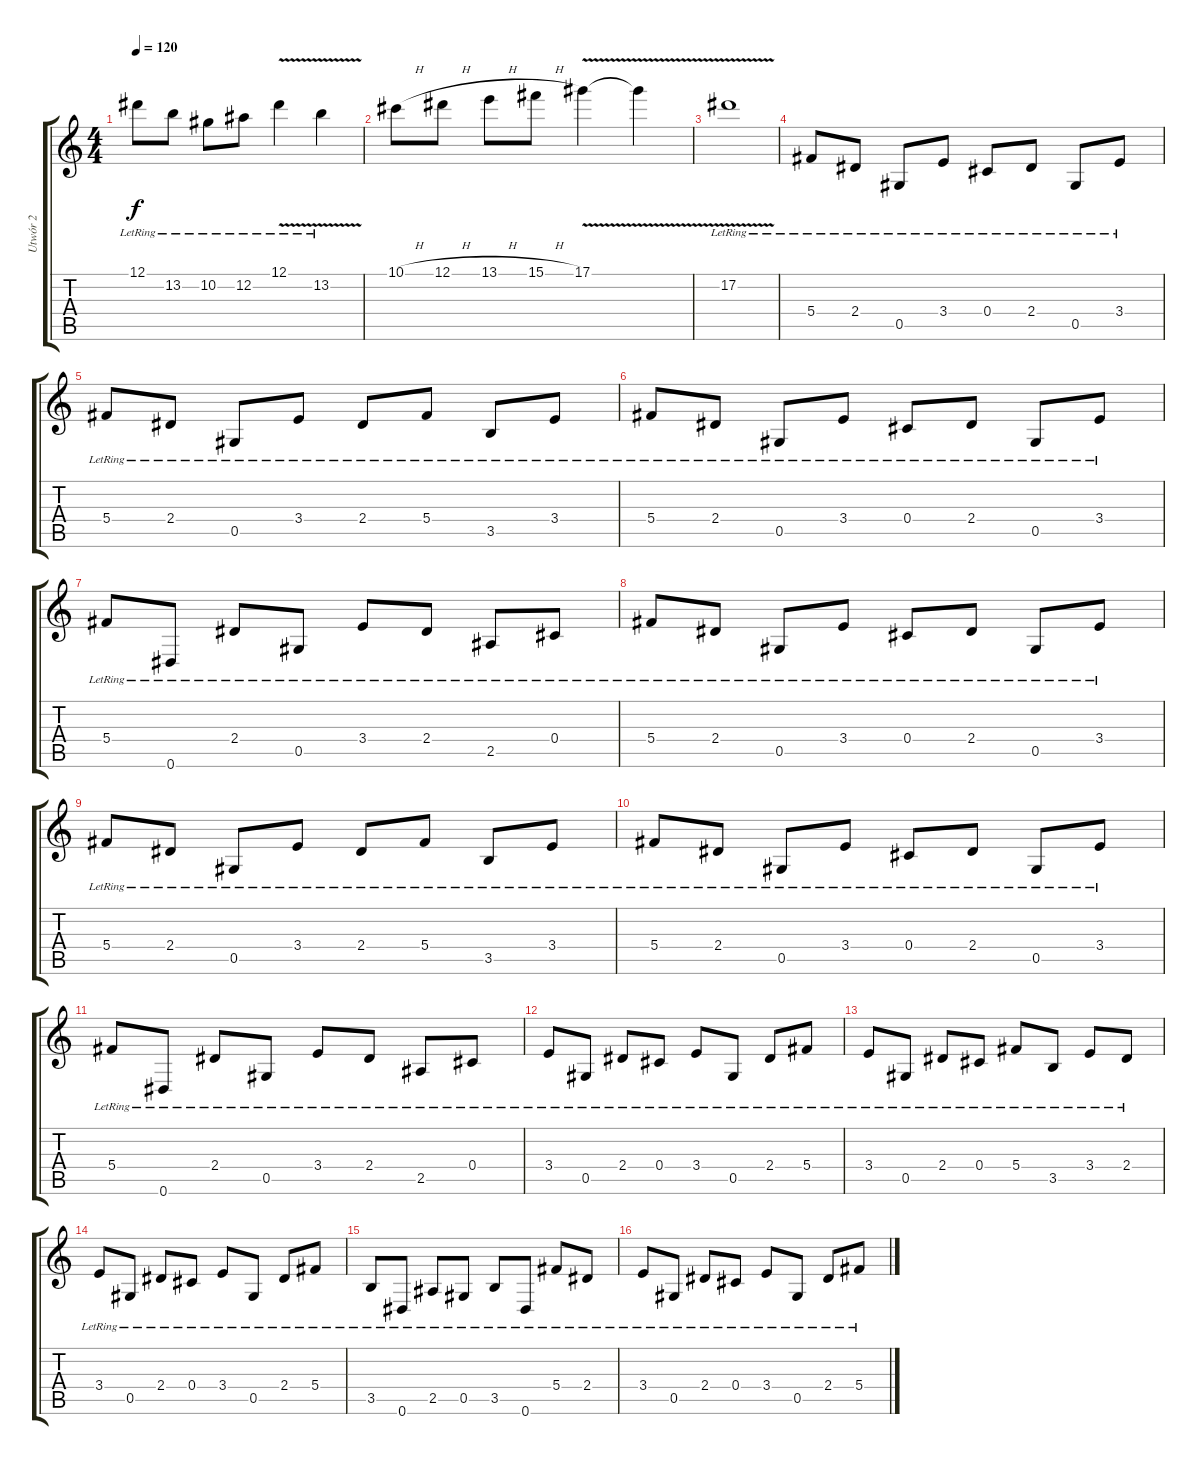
\track ("Utwór 2" "Utwór 2") {instrument acousticguitarnylon}
\staff {score tabs}
\tuning (Eb4 Bb3 Gb3 Db3 Ab2 Eb2) {hide}
\ts (4 4)
\tempo 120
\clef g2
\ks c
12.1{lr}.8{dy f} 13.2{lr}.8 10.2{lr}.8 12.2{lr}.8 12.1{v lr}.4 13.2{v lr}.4 |
10.1{h}.8 12.1{h}.8 13.1{h}.8 15.1{h}.8 17.1{v}.4 17.1{t}.4 |
17.2{v lr}.1 |
5.4{lr}.8{instrument acousticguitarsteel} 2.4{lr}.8 0.5{lr}.8 3.4{lr}.8 0.4{lr}.8 2.4{lr}.8 0.5{lr}.8 3.4{lr}.8 |
5.4{lr}.8 2.4{lr}.8 0.5{lr}.8 3.4{lr}.8 2.4{lr}.8 5.4{lr}.8 3.5{lr}.8 3.4{lr}.8 |
5.4{lr}.8{instrument acousticguitarsteel} 2.4{lr}.8 0.5{lr}.8 3.4{lr}.8 0.4{lr}.8 2.4{lr}.8 0.5{lr}.8 3.4{lr}.8 |
5.4{lr}.8 0.6{lr}.8 2.4{lr}.8 0.5{lr}.8 3.4{lr}.8 2.4{lr}.8 2.5{lr}.8 0.4{lr}.8 |
5.4{lr}.8{instrument acousticguitarsteel} 2.4{lr}.8 0.5{lr}.8 3.4{lr}.8 0.4{lr}.8 2.4{lr}.8 0.5{lr}.8 3.4{lr}.8 |
5.4{lr}.8 2.4{lr}.8 0.5{lr}.8 3.4{lr}.8 2.4{lr}.8 5.4{lr}.8 3.5{lr}.8 3.4{lr}.8 |
5.4{lr}.8{instrument acousticguitarsteel} 2.4{lr}.8 0.5{lr}.8 3.4{lr}.8 0.4{lr}.8 2.4{lr}.8 0.5{lr}.8 3.4{lr}.8 |
5.4{lr}.8 0.6{lr}.8 2.4{lr}.8 0.5{lr}.8 3.4{lr}.8 2.4{lr}.8 2.5{lr}.8 0.4{lr}.8 |
3.4{lr}.8 0.5{lr}.8 2.4{lr}.8 0.4{lr}.8 3.4{lr}.8 0.5{lr}.8 2.4{lr}.8 5.4{lr}.8 |
3.4{lr}.8 0.5{lr}.8 2.4{lr}.8 0.4{lr}.8 5.4{lr}.8 3.5{lr}.8 3.4{lr}.8 2.4{lr}.8 |
3.4{lr}.8 0.5{lr}.8 2.4{lr}.8 0.4{lr}.8 3.4{lr}.8 0.5{lr}.8 2.4{lr}.8 5.4{lr}.8 |
3.5{lr}.8 0.6{lr}.8 2.5{lr}.8 0.5{lr}.8 3.5{lr}.8 0.6{lr}.8 5.4{lr}.8 2.4{lr}.8 |
3.4{lr}.8 0.5{lr}.8 2.4{lr}.8 0.4{lr}.8 3.4{lr}.8 0.5{lr}.8 2.4{lr}.8 5.4{lr}.8
